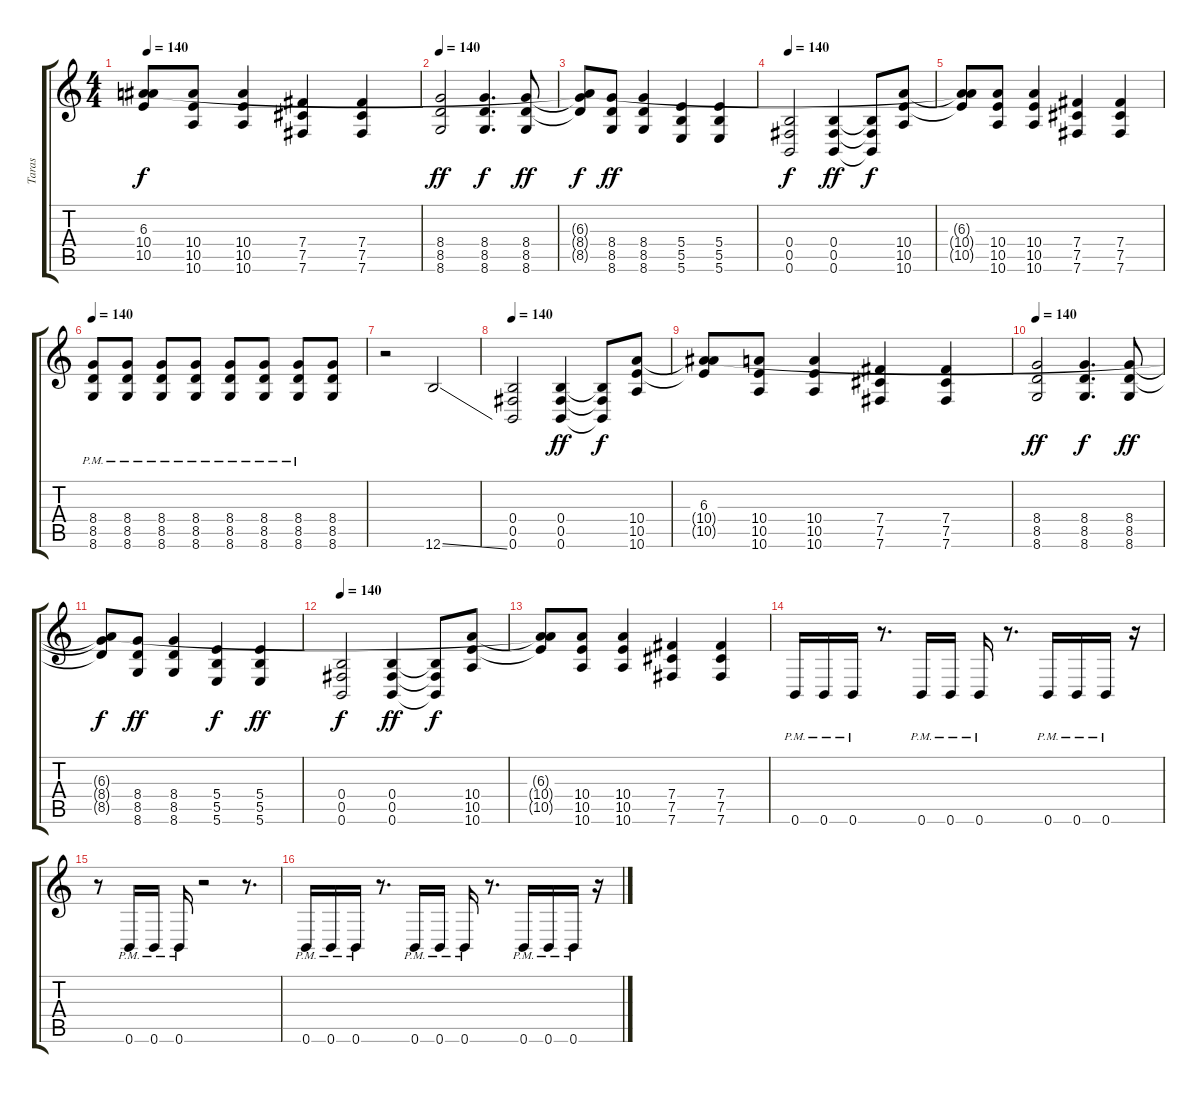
\track ("Taras" "Taras") {instrument distortionguitar}
\staff {score tabs}
\tuning (Db4 Ab3 E3 B2 Gb2 B1) {hide}
\ts (4 4)
\tempo 140
\clef g2
\ks c
(6.3 10.4{t} 10.5{t}).8{dy f} (10.4 10.5 10.6).8 (10.4 10.5 10.6).4 (7.4 7.5 7.6).4 (7.4 7.5 7.6).4 |
\tempo 140
(8.4 8.5 8.6).2{dy ff} (8.4 8.5 8.6).4{d dy f} (8.4 8.5 8.6).8{dy ff} |
(6.3{t} 8.4{t} 8.5{t}).8{dy f} (8.4 8.5 8.6).8{dy ff} (8.4 8.5 8.6).4 (5.4 5.5 5.6).4 (5.4 5.5 5.6).4 |
\tempo 140
(0.4 0.5 0.6).2{dy f} (0.4 0.5 0.6).4{dy ff} (0.4{t} 0.5{t} 0.6{t}).8{dy f} (10.4 10.5 10.6).8 |
(6.3{t} 10.4{t} 10.5{t}).8 (10.4 10.5 10.6).8 (10.4 10.5 10.6).4 (7.4 7.5 7.6).4 (7.4 7.5 7.6).4 |
\tempo 140
(8.4{pm} 8.5{pm} 8.6).8 (8.4{pm} 8.5{pm} 8.6).8 (8.4{pm} 8.5{pm} 8.6).8 (8.4{pm} 8.5{pm} 8.6).8 (8.4{pm} 8.5{pm} 8.6).8 (8.4{pm} 8.5{pm} 8.6).8 (8.4{pm} 8.5{pm} 8.6).8 (8.4 8.5 8.6).8 |
r.2 12.6{ss}.2 |
\tempo 140
(0.4 0.5 0.6).2 (0.4 0.5 0.6).4{dy ff} (0.4{t} 0.5{t} 0.6{t}).8{dy f} (10.4 10.5 10.6).8 |
(6.3 10.4{t} 10.5{t}).8 (10.4 10.5 10.6).8 (10.4 10.5 10.6).4 (7.4 7.5 7.6).4 (7.4 7.5 7.6).4 |
\tempo 140
(8.4 8.5 8.6).2{dy ff} (8.4 8.5 8.6).4{d dy f} (8.4 8.5 8.6).8{dy ff} |
(6.3{t} 8.4{t} 8.5{t}).8{dy f} (8.4 8.5 8.6).8{dy ff} (8.4 8.5 8.6).4 (5.4 5.5 5.6).4{dy f} (5.4 5.5 5.6).4{dy ff} |
\tempo 140
(0.4 0.5 0.6).2{dy f} (0.4 0.5 0.6).4{dy ff} (0.4{t} 0.5{t} 0.6{t}).8{dy f} (10.4 10.5 10.6).8 |
(6.3{t} 10.4{t} 10.5{t}).8 (10.4 10.5 10.6).8 (10.4 10.5 10.6).4 (7.4 7.5 7.6).4 (7.4 7.5 7.6).4 |
0.6{pm}.16 0.6{pm}.16 0.6{pm}.16 r.8{d} 0.6{pm}.16 0.6{pm}.16 0.6{pm}.16 r.8{d} 0.6{pm}.16 0.6{pm}.16 0.6{pm}.16 r.16 |
r.8 0.6{pm}.16 0.6{pm}.16 0.6{pm}.16 r.2 r.8{d} |
0.6{pm}.16 0.6{pm}.16 0.6{pm}.16 r.8{d} 0.6{pm}.16 0.6{pm}.16 0.6{pm}.16 r.8{d} 0.6{pm}.16 0.6{pm}.16 0.6{pm}.16 r.16
